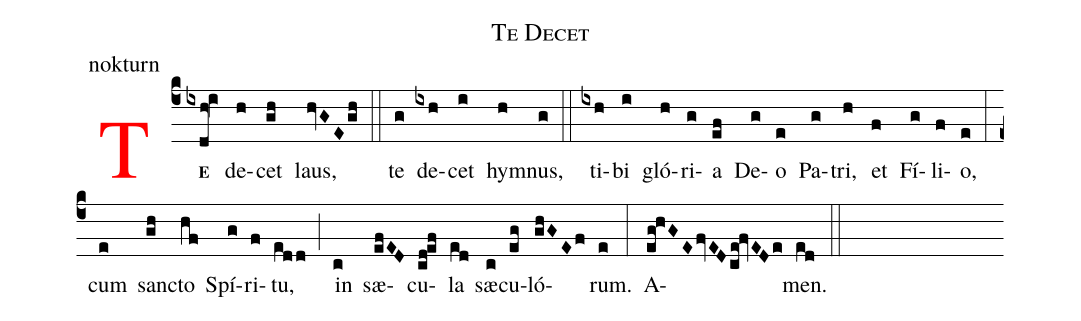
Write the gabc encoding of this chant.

name: Te Decet;
office-part:nokturn ;
%%
<v>\frot{T}</v><v>\bf\scriptsize{E}</v>(c4ixdh!iV) de(h)cet(gh) laus,(hvGEgh) (::)
te(g) de(ixh)cet(i) hym(h)nus,(g) (::) ti(ixh)bi(i) gló(h)ri(g)a(ef) De(g)o(e)
Pa(g)tri,(h) et(f) Fí(g)li(f)o,(e) (:) cum(e) san(gh)cto(hf) Spí(g)ri(f)tu,(edd) (;)
in(c) sæ(efED)cu(cd!ef)la(ed) sæ(c)cu(eg)ló(ghGEf)rum.(e) (:)
A(eg!hGEfvEDce!fvEDe)men.(ed) (::)
